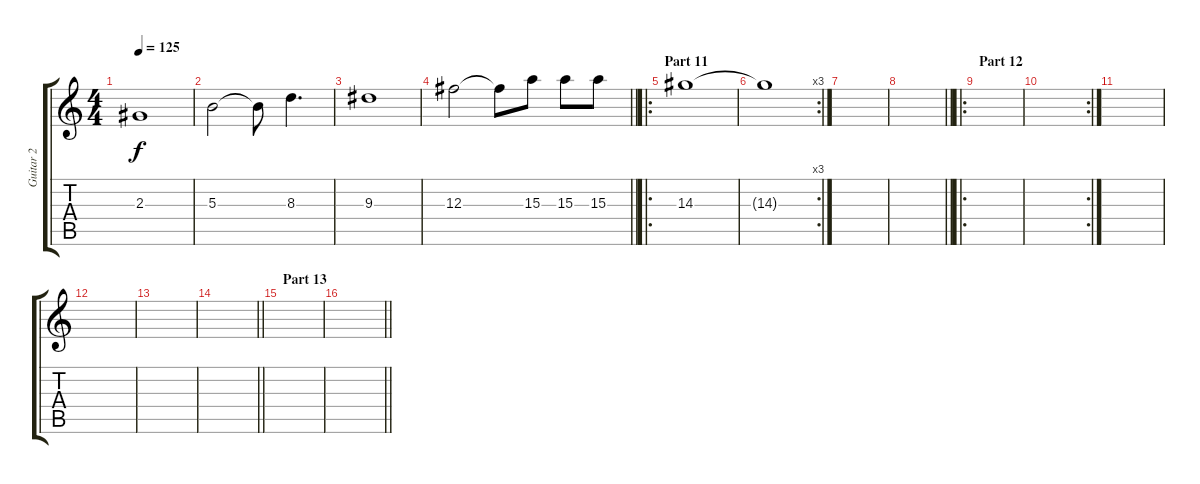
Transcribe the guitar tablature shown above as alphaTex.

\track ("Guitar 2" "Guitar 2") {instrument overdrivenguitar}
\staff {score tabs}
\tuning (Eb4 Bb3 Gb3 Db3 Ab2 Eb2) {hide}
\ts (4 4)
\tempo 125
\clef g2
\ks c
2.3.1{dy f} |
5.3.2 5.3{t}.8 8.3.4{d} |
9.3.1 |
\barLineRight lightlight
12.3.2 12.3{t}.8 15.3.8 15.3.8 15.3.8 |
\ro
\section ("" "Part 11")
14.3.1{volume 0} |
\rc 3
14.3{t}.1 |
|
\barLineRight lightlight
|
\ro
\section ("" "Part 12")
|
\rc 2
|
|
|
|
\barLineRight lightlight
|
\section ("" "Part 13")
|
\barLineRight lightlight
